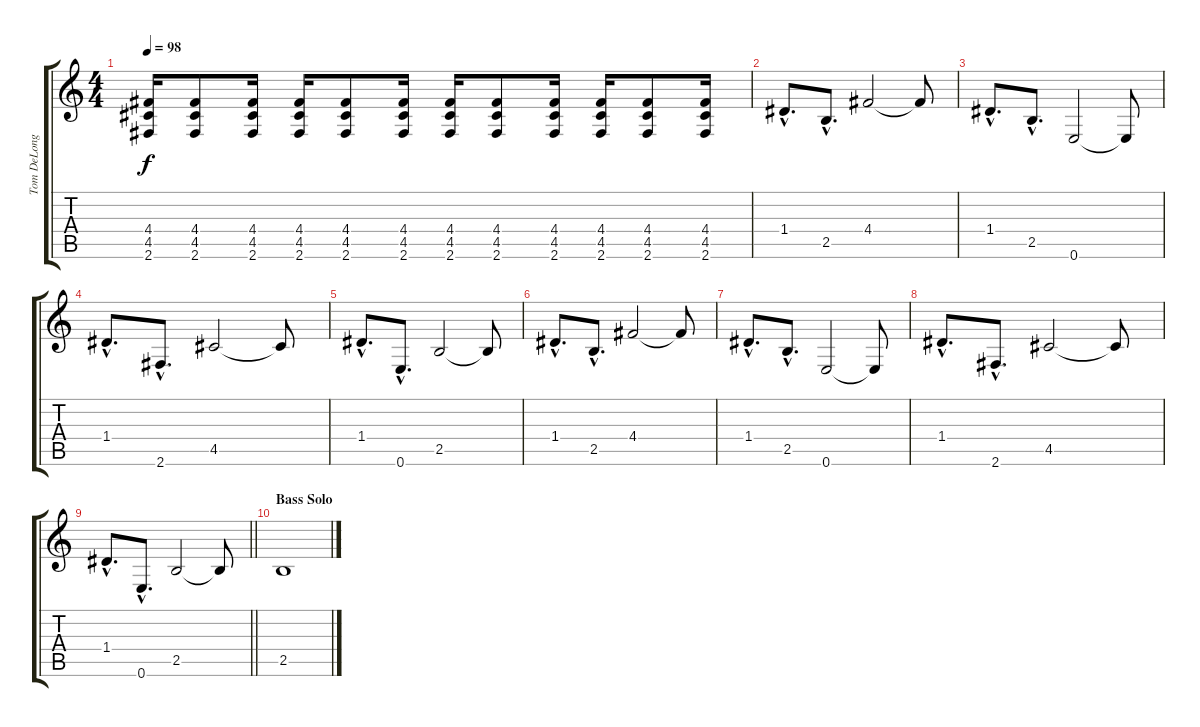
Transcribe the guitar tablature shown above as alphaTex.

\track ("Tom DeLonge (Standard)" "Tom DeLong") {instrument distortionguitar}
\staff {score tabs}
\tuning (E4 B3 G3 D3 A2 E2) {hide}
\ts (4 4)
\tempo 98
\clef g2
\ks c
(4.4 4.5 2.6).16{dy f} (4.4 4.5 2.6).8 (4.4 4.5 2.6).16 (4.4 4.5 2.6).16 (4.4 4.5 2.6).8 (4.4 4.5 2.6).16 (4.4 4.5 2.6).16 (4.4 4.5 2.6).8 (4.4 4.5 2.6).16 (4.4 4.5 2.6).16 (4.4 4.5 2.6).8 (4.4 4.5 2.6).16 |
1.4{hac}.8{d} 2.5{hac}.8{d} 4.4.2 4.4{t}.8 |
1.4{hac}.8{d} 2.5{hac}.8{d} 0.6.2 0.6{t}.8 |
1.4{hac}.8{d} 2.6{hac}.8{d} 4.5.2 4.5{t}.8 |
1.4{hac}.8{d} 0.6{hac}.8{d} 2.5.2 2.5{t}.8 |
1.4{hac}.8{d} 2.5{hac}.8{d} 4.4.2 4.4{t}.8 |
1.4{hac}.8{d} 2.5{hac}.8{d} 0.6.2 0.6{t}.8 |
1.4{hac}.8{d} 2.6{hac}.8{d} 4.5.2 4.5{t}.8 |
\barLineRight lightlight
1.4{hac}.8{d} 0.6{hac}.8{d} 2.5.2 2.5{t}.8 |
\section ("" "Bass Solo")
2.5.1{volume 0}
